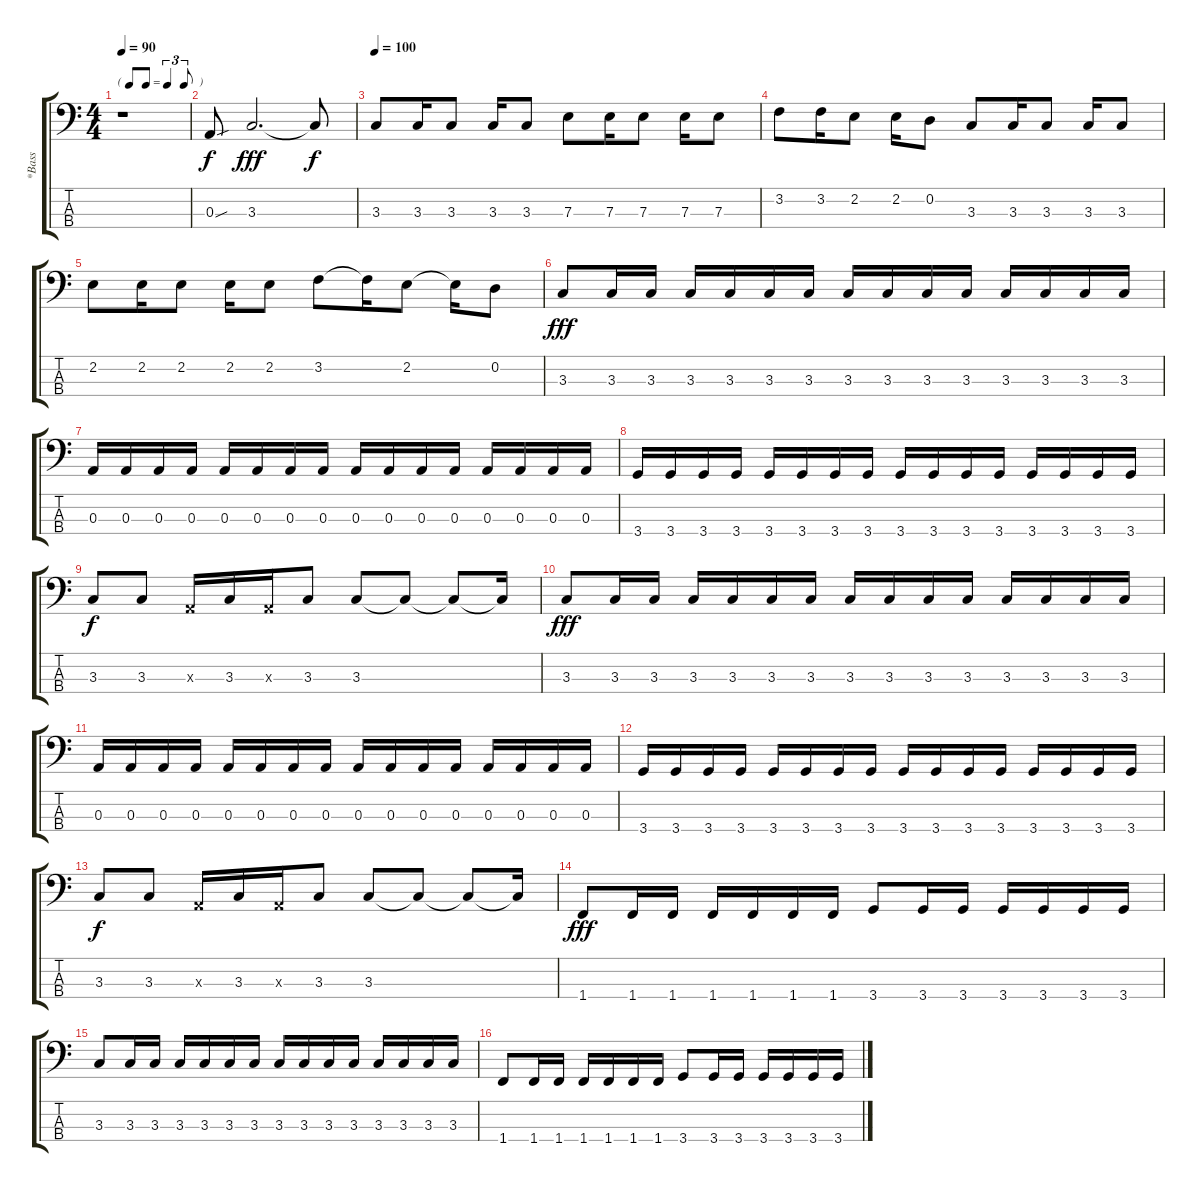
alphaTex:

\track ("*Bass" "*Bass") {instrument electricbasspick}
\staff {score tabs}
\tuning (G2 D2 A1 E1) {hide}
\ts (4 4)
\tf triplet8th
\tempo 90
\clef f4
\ks c
r.1{dy f instrument electricbasspick} |
0.3{sou}.8 3.3.2{d dy fff} 3.3{t}.8{dy f} |
\tempo 100
3.3.8 3.3.16 3.3.8 3.3.16 3.3.8 7.3.8 7.3.16 7.3.8 7.3.16 7.3.8 |
3.2.8 3.2.16 2.2.8 2.2.16 0.2.8 3.3.8 3.3.16 3.3.8 3.3.16 3.3.8 |
2.2.8 2.2.16 2.2.8 2.2.16 2.2.8 3.2.8 3.2{t}.16 2.2.8 2.2{t}.16 0.2.8 |
3.3.8{dy fff} 3.3.16 3.3.16 3.3.16 3.3.16 3.3.16 3.3.16 3.3.16 3.3.16 3.3.16 3.3.16 3.3.16 3.3.16 3.3.16 3.3.16 |
0.3.16 0.3.16 0.3.16 0.3.16 0.3.16 0.3.16 0.3.16 0.3.16 0.3.16 0.3.16 0.3.16 0.3.16 0.3.16 0.3.16 0.3.16 0.3.16 |
3.4.16 3.4.16 3.4.16 3.4.16 3.4.16 3.4.16 3.4.16 3.4.16 3.4.16 3.4.16 3.4.16 3.4.16 3.4.16 3.4.16 3.4.16 3.4.16 |
3.3.8{dy f} 3.3.8 0.3{x}.16 3.3.16 0.3{x}.16 3.3.8 3.3.8 3.3{t}.8 3.3{t}.8 3.3{t}.16 |
3.3.8{dy fff} 3.3.16 3.3.16 3.3.16 3.3.16 3.3.16 3.3.16 3.3.16 3.3.16 3.3.16 3.3.16 3.3.16 3.3.16 3.3.16 3.3.16 |
0.3.16 0.3.16 0.3.16 0.3.16 0.3.16 0.3.16 0.3.16 0.3.16 0.3.16 0.3.16 0.3.16 0.3.16 0.3.16 0.3.16 0.3.16 0.3.16 |
3.4.16 3.4.16 3.4.16 3.4.16 3.4.16 3.4.16 3.4.16 3.4.16 3.4.16 3.4.16 3.4.16 3.4.16 3.4.16 3.4.16 3.4.16 3.4.16 |
3.3.8{dy f} 3.3.8 0.3{x}.16 3.3.16 0.3{x}.16 3.3.8 3.3.8 3.3{t}.8 3.3{t}.8 3.3{t}.16 |
1.4.8{dy fff} 1.4.16 1.4.16 1.4.16 1.4.16 1.4.16 1.4.16 3.4.8 3.4.16 3.4.16 3.4.16 3.4.16 3.4.16 3.4.16 |
3.3.8 3.3.16 3.3.16 3.3.16 3.3.16 3.3.16 3.3.16 3.3.16 3.3.16 3.3.16 3.3.16 3.3.16 3.3.16 3.3.16 3.3.16 |
1.4.8 1.4.16 1.4.16 1.4.16 1.4.16 1.4.16 1.4.16 3.4.8 3.4.16 3.4.16 3.4.16 3.4.16 3.4.16 3.4.16
